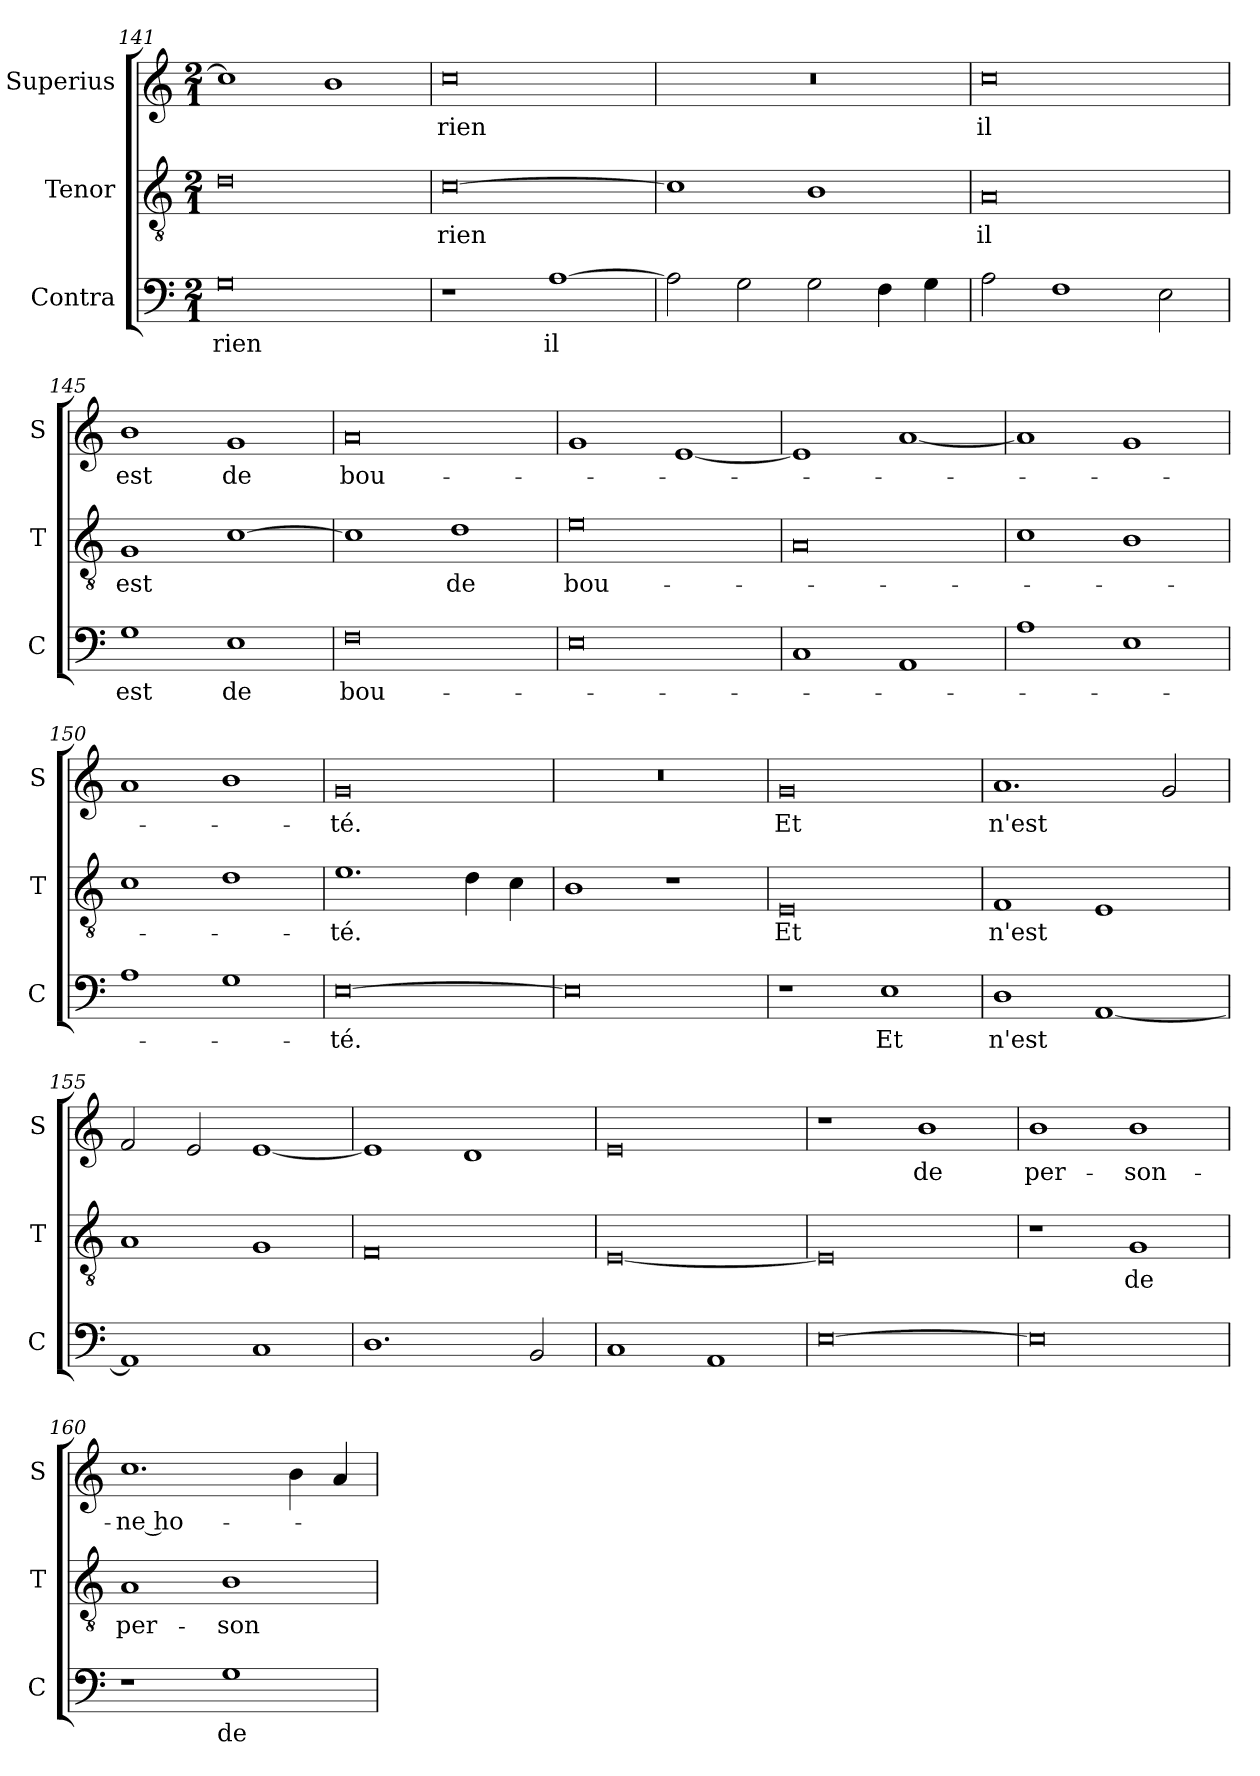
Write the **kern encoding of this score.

**kern	**text	**kern	**text	**kern	**text
*part3	*part3	*part2	*part2	*part1	*part1
*staff3	*staff3	*staff2	*staff2	*staff1	*staff1
*I"Contra	*	*I"Tenor	*	*I"Superius	*
*I'C	*	*I'T	*	*I'S	*
*clefF4	*	*clefGv2	*	*clefG2	*
*k[]	*	*k[]	*	*k[]	*
*a:	*	*a:	*	*a:	*
*M2/1	*	*M2/1	*	*M2/1	*
=141	=141	=141	=141	=141	=141
0G	rien	0d	.	1cc]	.
.	.	.	.	1b	.
=142	=142	=142	=142	=142	=142
1r	.	[0c	rien	0cc	rien
[1A	il	.	.	.	.
=143	=143	=143	=143	=143	=143
2A]	.	1c]	.	0r	.
2G	.	.	.	.	.
2G	.	1B	.	.	.
4F	.	.	.	.	.
4G	.	.	.	.	.
=144	=144	=144	=144	=144	=144
2A	.	0A	il	0cc	il
1F	.	.	.	.	.
2E	.	.	.	.	.
=145	=145	=145	=145	=145	=145
1G	est	1G	est	1b	est
1E	de	[1c	.	1g	de
=146	=146	=146	=146	=146	=146
0F	bou-	1c]	.	0a	bou-
.	.	1d	de	.	.
=147	=147	=147	=147	=147	=147
0E	.	0e	bou-	1g	.
.	.	.	.	[1e	.
=148	=148	=148	=148	=148	=148
1C	.	0A	.	1e]	.
1AA	.	.	.	[1a	.
=149	=149	=149	=149	=149	=149
1A	.	1c	.	1a]	.
1E	.	1B	.	1g	.
=150	=150	=150	=150	=150	=150
1A	.	1c	.	1a	.
1G	.	1d	.	1b	.
=151	=151	=151	=151	=151	=151
[0E	-té.	1.e	-té.	0g	-té.
.	.	4d	.	.	.
.	.	4c	.	.	.
=152	=152	=152	=152	=152	=152
0E]	.	1B	.	0r	.
.	.	1r	.	.	.
=153	=153	=153	=153	=153	=153
1r	.	0E	Et	0g	Et
1E	Et	.	.	.	.
=154	=154	=154	=154	=154	=154
1D	n'est	1F	n'est	1.a	n'est
[1AA	.	1E	.	.	.
.	.	.	.	2g	.
=155	=155	=155	=155	=155	=155
1AA]	.	1A	.	2f	.
.	.	.	.	2e	.
1C	.	1G	.	[1e	.
=156	=156	=156	=156	=156	=156
1.D	.	0F	.	1e]	.
.	.	.	.	1d	.
2BB	.	.	.	.	.
=157	=157	=157	=157	=157	=157
1C	.	[0E	.	0e	.
1AA	.	.	.	.	.
=158	=158	=158	=158	=158	=158
[0E	.	0E]	.	1r	.
.	.	.	.	1b	de
=159	=159	=159	=159	=159	=159
0E]	.	1r	.	1b	per-
.	.	1G	de	1b	-son-
=160	=160	=160	=160	=160	=160
1r	.	1A	per-	1.cc	-ne ho-
1G	de	1B	-son-	.	.
.	.	.	.	4b	.
.	.	.	.	4a	.
=	=	=	=	=	=
*-	*-	*-	*-	*-	*-
